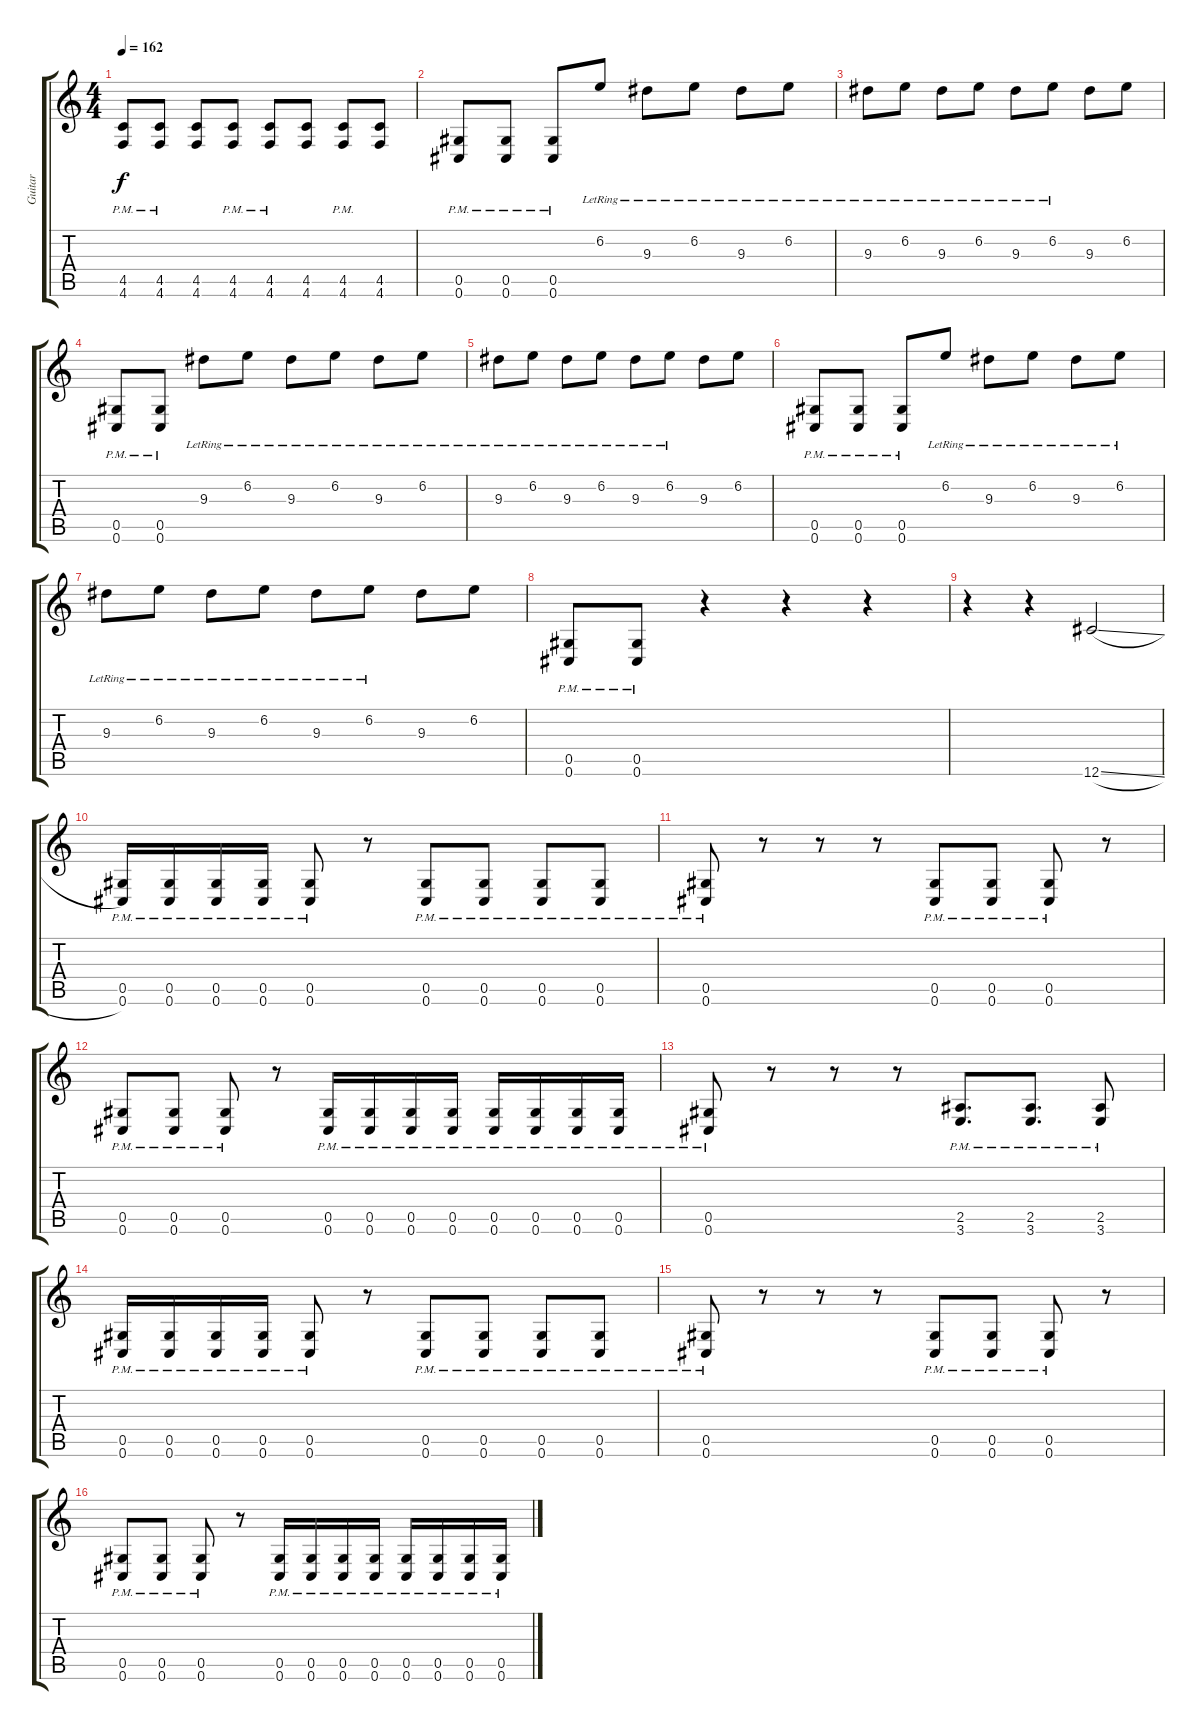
\track ("Guitar" "Guitar") {instrument overdrivenguitar}
\staff {score tabs}
\tuning (Eb4 Bb3 Gb3 Db3 Ab2 Db2) {hide}
\ts (4 4)
\tempo 162
\clef g2
\ks c
(4.5{pm} 4.6{pm}).8{dy f} (4.5{pm} 4.6{pm}).8 (4.5 4.6).8 (4.5{pm} 4.6{pm}).8 (4.5{pm} 4.6{pm}).8 (4.5 4.6).8 (4.5{pm} 4.6{pm}).8 (4.5 4.6).8 |
(0.5{pm} 0.6{pm}).8 (0.5{pm} 0.6{pm}).8 (0.5{pm} 0.6{pm}).8 6.2{lr}.8 9.3{lr}.8 6.2{lr}.8 9.3{lr}.8 6.2{lr}.8 |
9.3{lr}.8 6.2{lr}.8 9.3{lr}.8 6.2{lr}.8 9.3{lr}.8 6.2{lr}.8 9.3.8 6.2.8 |
(0.5{pm} 0.6{pm}).8 (0.5{pm} 0.6{pm}).8 9.3{lr}.8 6.2{lr}.8 9.3{lr}.8 6.2{lr}.8 9.3{lr}.8 6.2{lr}.8 |
9.3{lr}.8 6.2{lr}.8 9.3{lr}.8 6.2{lr}.8 9.3{lr}.8 6.2{lr}.8 9.3.8 6.2.8 |
(0.5{pm} 0.6{pm}).8 (0.5{pm} 0.6{pm}).8 (0.5{pm} 0.6{pm}).8 6.2{lr}.8 9.3{lr}.8 6.2{lr}.8 9.3{lr}.8 6.2{lr}.8 |
9.3{lr}.8 6.2{lr}.8 9.3{lr}.8 6.2{lr}.8 9.3{lr}.8 6.2{lr}.8 9.3.8 6.2.8 |
(0.5{pm} 0.6{pm}).8 (0.5{pm} 0.6{pm}).8 r.4 r.4 r.4 |
r.4 r.4 12.6{sl}.2 |
(0.5{pm} 0.6{pm}).16 (0.5{pm} 0.6{pm}).16 (0.5{pm} 0.6{pm}).16 (0.5{pm} 0.6{pm}).16 (0.5{pm} 0.6{pm}).8 r.8 (0.5{pm} 0.6{pm}).8 (0.5{pm} 0.6{pm}).8 (0.5{pm} 0.6{pm}).8 (0.5{pm} 0.6{pm}).8 |
(0.5{pm} 0.6{pm}).8 r.8 r.8 r.8 (0.5{pm} 0.6{pm}).8 (0.5{pm} 0.6{pm}).8 (0.5{pm} 0.6{pm}).8 r.8 |
(0.5{pm} 0.6{pm}).8 (0.5{pm} 0.6{pm}).8 (0.5{pm} 0.6{pm}).8 r.8 (0.5{pm} 0.6{pm}).16 (0.5{pm} 0.6{pm}).16 (0.5{pm} 0.6{pm}).16 (0.5{pm} 0.6{pm}).16 (0.5{pm} 0.6{pm}).16 (0.5{pm} 0.6{pm}).16 (0.5{pm} 0.6{pm}).16 (0.5{pm} 0.6{pm}).16 |
(0.5{pm} 0.6{pm}).8 r.8 r.8 r.8 (2.5{pm} 3.6{pm}).8{d} (2.5{pm} 3.6{pm}).8{d} (2.5{pm} 3.6{pm}).8 |
(0.5{pm} 0.6{pm}).16 (0.5{pm} 0.6{pm}).16 (0.5{pm} 0.6{pm}).16 (0.5{pm} 0.6{pm}).16 (0.5{pm} 0.6{pm}).8 r.8 (0.5{pm} 0.6{pm}).8 (0.5{pm} 0.6{pm}).8 (0.5{pm} 0.6{pm}).8 (0.5{pm} 0.6{pm}).8 |
(0.5{pm} 0.6{pm}).8 r.8 r.8 r.8 (0.5{pm} 0.6{pm}).8 (0.5{pm} 0.6{pm}).8 (0.5{pm} 0.6{pm}).8 r.8 |
(0.5{pm} 0.6{pm}).8 (0.5{pm} 0.6{pm}).8 (0.5{pm} 0.6{pm}).8 r.8 (0.5{pm} 0.6{pm}).16 (0.5{pm} 0.6{pm}).16 (0.5{pm} 0.6{pm}).16 (0.5{pm} 0.6{pm}).16 (0.5{pm} 0.6{pm}).16 (0.5{pm} 0.6{pm}).16 (0.5{pm} 0.6{pm}).16 (0.5{pm} 0.6{pm}).16
